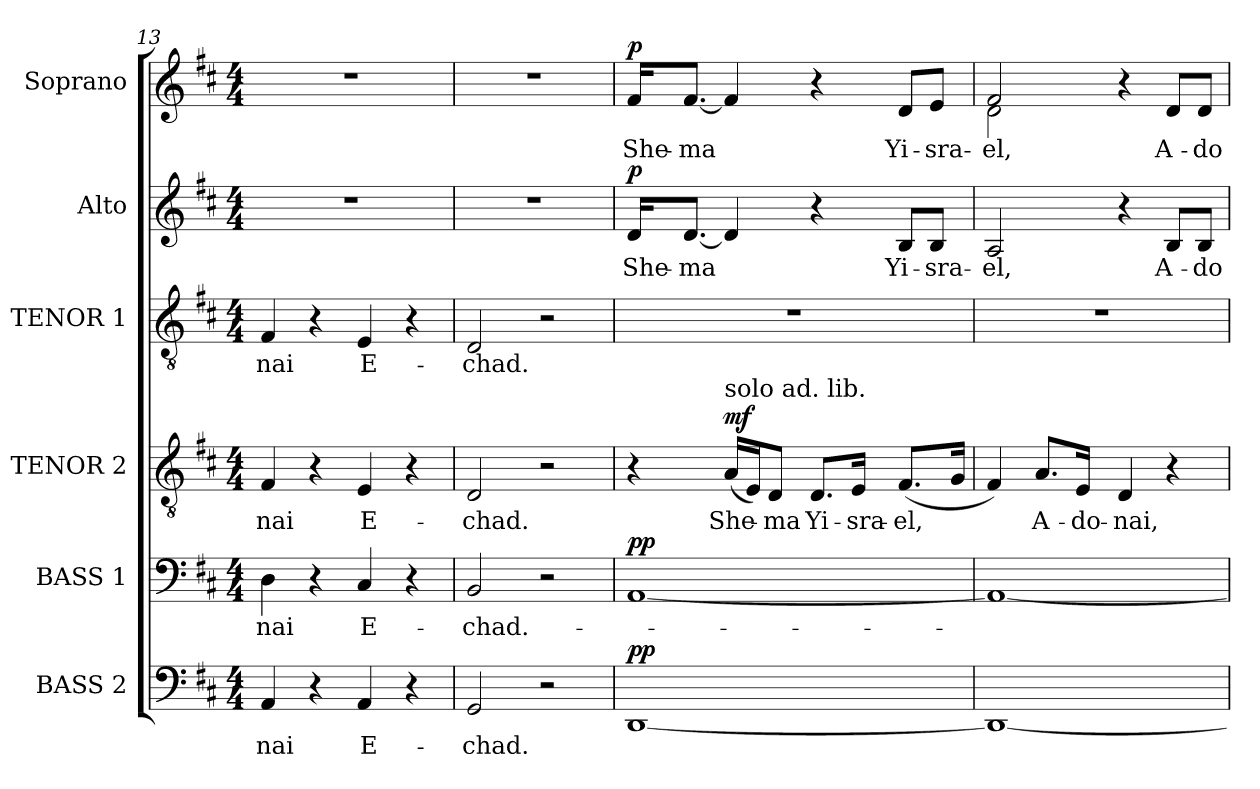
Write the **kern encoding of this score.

**kern	**text	**dynam	**kern	**text	**dynam	**kern	**text	**dynam	**kern	**text	**kern	**text	**dynam	**kern	**text	**dynam
*part6	*part6	*part6	*part5	*part5	*part5	*part4	*part4	*part4	*part3	*part3	*part2	*part2	*part2	*part1	*part1	*part1
*staff6	*staff6	*staff6	*staff5	*staff5	*staff5	*staff4	*staff4	*staff4	*staff3	*staff3	*staff2	*staff2	*staff2	*staff1	*staff1	*staff1
*I"BASS 2	*	*	*I"BASS 1	*	*	*I"TENOR 2	*	*	*I"TENOR 1	*	*I"Alto	*	*	*I"Soprano	*	*
*I'B. 2	*	*	*I'B. 1	*	*	*I'T. 2	*	*	*I'T. 1	*	*I'A.	*	*	*I'S.	*	*
*clefF4	*	*	*clefF4	*	*	*clefGv2	*	*	*clefGv2	*	*clefG2	*	*	*clefG2	*	*
*	*	*	*	*	*	*ITrd7c12	*	*	*ITrd7c12	*	*	*	*	*	*	*
*k[f#c#]	*	*	*k[f#c#]	*	*	*k[f#c#]	*	*	*k[f#c#]	*	*k[f#c#]	*	*	*k[f#c#]	*	*
*D:	*	*	*D:	*	*	*D:	*	*	*D:	*	*D:	*	*	*D:	*	*
*M4/4	*	*	*M4/4	*	*	*M4/4	*	*	*M4/4	*	*M4/4	*	*	*M4/4	*	*
=13	=13	=13	=13	=13	=13	=13	=13	=13	=13	=13	=13	=13	=13	=13	=13	=13
!	!LO:LY:b:color=#000000	!	!	!	!	!	!	!	!	!	!	!	!	!	!	!
!	!	!	!	!LO:LY:b:color=#000000	!	!	!	!	!	!	!	!	!	!	!	!
!	!	!	!	!	!	!	!LO:LY:b:color=#000000	!	!	!	!	!	!	!	!	!
!	!	!	!	!	!	!	!	!	!	!LO:LY:b:color=#000000	!	!	!	!	!	!
4AAi/	-nai	.	4Di\	-nai	.	4FF#i/	-nai	.	4FF#i/	-nai	1r	.	.	1r	.	.
4r	.	.	4r	.	.	4r	.	.	4r	.	.	.	.	.	.	.
!	!LO:LY:b:color=#000000	!	!	!	!	!	!	!	!	!	!	!	!	!	!	!
!	!	!	!	!LO:LY:b:color=#000000	!	!	!	!	!	!	!	!	!	!	!	!
!	!	!	!	!	!	!	!LO:LY:b:color=#000000	!	!	!	!	!	!	!	!	!
!	!	!	!	!	!	!	!	!	!	!LO:LY:b:color=#000000	!	!	!	!	!	!
4AAi/	E-	.	4C#i/	E-	.	4EEi/	E-	.	4EEi/	E-	.	.	.	.	.	.
4r	.	.	4r	.	.	4r	.	.	4r	.	.	.	.	.	.	.
=14	=14	=14	=14	=14	=14	=14	=14	=14	=14	=14	=14	=14	=14	=14	=14	=14
!	!LO:LY:b:color=#000000	!	!	!	!	!	!	!	!	!	!	!	!	!	!	!
!	!	!	!	!LO:LY:b:color=#000000	!	!	!	!	!	!	!	!	!	!	!	!
!	!	!	!	!	!	!	!LO:LY:b:color=#000000	!	!	!	!	!	!	!	!	!
!	!	!	!	!	!	!	!	!	!	!LO:LY:b:color=#000000	!	!	!	!	!	!
2GGi/	-chad.	.	2BBi/	-chad.-	.	2DDi/	-chad.	.	2DDi/	-chad.	1r	.	.	1r	.	.
2r	.	.	2r	.	.	2r	.	.	2r	.	.	.	.	.	.	.
!!LO:PB:g=z
=15	=15	=15	=15	=15	=15	=15	=15	=15	=15	=15	=15	=15	=15	=15	=15	=15
!	!	!	!	!	!	!	!	!	!	!	!	!LO:LY:b:color=#000000	!	!	!	!
!	!	!	!	!	!	!	!	!	!	!	!	!	!	!	!LO:LY:b:color=#000000	!
[1DDi	.	pp	[1AAi	.	pp	4r	.	.	1r	.	16di/KL	She-	p	16f#i/KL	She-	p
!	!	!	!	!	!	!	!	!	!	!	!	!LO:LY:b:color=#000000	!	!	!	!
!	!	!	!	!	!	!	!	!	!	!	!	!	!	!	!LO:LY:b:color=#000000	!
.	.	.	.	.	.	.	.	.	.	.	[8.di/J	-ma	.	[8.f#i/J	-ma	.
!	!	!	!	!	!	!LO:TX:a:t=solo ad. lib.	!	!	!	!	!	!	!	!	!	!
!	!	!	!	!	!	!	!LO:LY:b:color=#000000	!	!	!	!	!	!	!	!	!
.	.	.	.	.	.	(16AAi/LL	She-	mf	.	.	4di/]	.	.	4f#i/]	.	.
.	.	.	.	.	.	16EEi/J)	.	.	.	.	.	.	.	.	.	.
!	!	!	!	!	!	!	!LO:LY:b:color=#000000	!	!	!	!	!	!	!	!	!
.	.	.	.	.	.	8DDi/J	-ma	.	.	.	.	.	.	.	.	.
!	!	!	!	!	!	!	!LO:LY:b:color=#000000	!	!	!	!	!	!	!	!	!
.	.	.	.	.	.	8.DDi/L	Yi-	.	.	.	4r	.	.	4r	.	.
!	!	!	!	!	!	!	!LO:LY:b:color=#000000	!	!	!	!	!	!	!	!	!
.	.	.	.	.	.	16EEi/Jk	-sra-	.	.	.	.	.	.	.	.	.
!	!	!	!	!	!	!	!LO:LY:b:color=#000000	!	!	!	!	!	!	!	!	!
!	!	!	!	!	!	!	!	!	!	!	!	!LO:LY:b:color=#000000	!	!	!	!
!	!	!	!	!	!	!	!	!	!	!	!	!	!	!	!LO:LY:b:color=#000000	!
.	.	.	.	.	.	(8.FF#i/L	-el,	.	.	.	8Bi/L	Yi-	.	8di/L	Yi-	.
!	!	!	!	!	!	!	!	!	!	!	!	!LO:LY:b:color=#000000	!	!	!	!
!	!	!	!	!	!	!	!	!	!	!	!	!	!	!	!LO:LY:b:color=#000000	!
.	.	.	.	.	.	.	.	.	.	.	8Bi/J	-sra-	.	8ei/J	-sra-	.
.	.	.	.	.	.	16GGi/Jk	.	.	.	.	.	.	.	.	.	.
=16	=16	=16	=16	=16	=16	=16	=16	=16	=16	=16	=16	=16	=16	=16	=16	=16
!	!	!	!	!	!	!	!	!	!	!	!	!LO:LY:b:color=#000000	!	!	!	!
!	!	!	!	!	!	!	!	!	!	!	!	!	!	!	!LO:LY:b:color=#000000	!
*	*	*	*	*	*	*	*	*	*	*	*	*	*	*^	*	*
1DDi_	.	.	1AAi_	.	.	4FF#i/)	.	.	1r	.	2Ai/	-el,	.	2f#i/	2di\	-el,	.
!	!	!	!	!	!	!	!LO:LY:b:color=#000000	!	!	!	!	!	!	!	!	!	!
.	.	.	.	.	.	8.AAi/L	A-	.	.	.	.	.	.	.	.	.	.
!	!	!	!	!	!	!	!LO:LY:b:color=#000000	!	!	!	!	!	!	!	!	!	!
.	.	.	.	.	.	16EEi/Jk	-do-	.	.	.	.	.	.	.	.	.	.
!	!	!	!	!	!	!	!LO:LY:b:color=#000000	!	!	!	!	!	!	!	!	!	!
.	.	.	.	.	.	4DDi/	-nai,	.	.	.	4r	.	.	4r	2ryy	.	.
!	!	!	!	!	!	!	!	!	!	!	!	!LO:LY:b:color=#000000	!	!	!	!	!
!	!	!	!	!	!	!	!	!	!	!	!	!	!	!	!	!LO:LY:b:color=#000000	!
.	.	.	.	.	.	4r	.	.	.	.	8Bi/L	A-	.	8di/L	.	A-	.
!	!	!	!	!	!	!	!	!	!	!	!	!LO:LY:b:color=#000000	!	!	!	!	!
!	!	!	!	!	!	!	!	!	!	!	!	!	!	!	!	!LO:LY:b:color=#000000	!
.	.	.	.	.	.	.	.	.	.	.	8Bi/J	-do-	.	8di/J	.	-do-	.
*	*	*	*	*	*	*	*	*	*	*	*	*	*	*v	*v	*	*
=	=	=	=	=	=	=	=	=	=	=	=	=	=	=	=	=
*-	*-	*-	*-	*-	*-	*-	*-	*-	*-	*-	*-	*-	*-	*-	*-	*-
